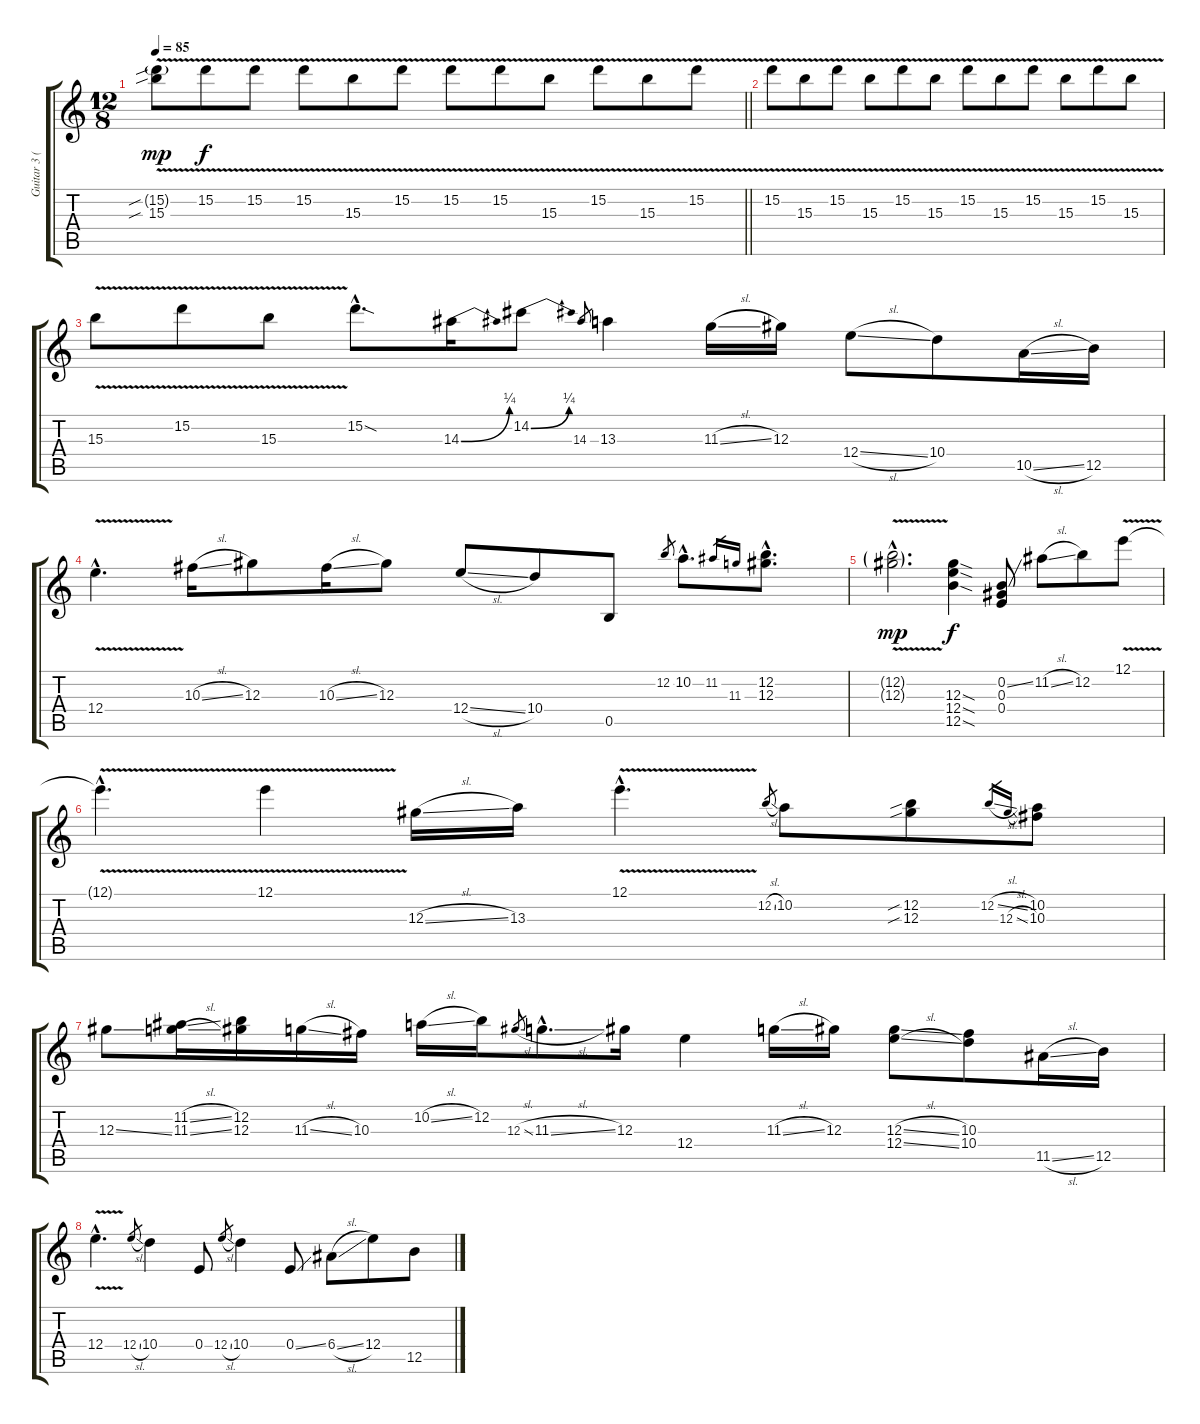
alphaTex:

\track ("Guitar 3 (Slide - Open E Tuning)" "Guitar 3 (") {instrument overdrivenguitar}
\staff {score tabs}
\tuning (E4 B3 Ab3 E3 B2 E2) {hide}
\ts (12 8)
\tempo 85
\clef g2
\barLineRight lightlight
\ks c
(15.2{v sib g} 15.3{v sib}).8{dy mp} 15.2{v}.8{dy f} 15.2{v}.8 15.2{v}.8 15.3{v}.8 15.2{v}.8 15.2{v}.8 15.2{v}.8 15.3{v}.8 15.2{v}.8 15.3{v}.8 15.2{v}.8 |
15.2{v}.8 15.3{v}.8 15.2{v}.8 15.3{v}.8 15.2{v}.8 15.3{v}.8 15.2{v}.8 15.3{v}.8 15.2{v}.8 15.3{v}.8 15.2{v}.8 15.3{v}.8 |
15.3{v}.8 15.2{v}.8 15.3{v}.8 15.2{sod hac}.8{d} 14.3{be (bend 0 0 60 1)}.16 14.2{be (bend 0 0 60 1)}.8 14.3.8{gr} 13.3.4 11.3{sl}.16 12.3.16 12.4{sl}.8 10.4.8 10.5{sl}.16 12.5.16 |
12.4{v hac}.4{d} 10.3{sl}.16 12.3.8 10.3{sl}.16 12.3.8 12.4{sl}.8 10.4.8 0.5.8 12.2.8{gr} 10.2{hac}.8{d} 11.2.16{gr} 11.3.16{gr} (12.2{hac} 12.3{hac}).8{d} |
(12.2{v g hac} 12.3{v g hac}).2{d dy mp} (12.3{sod} 12.4{sod} 12.5{sod}).4{dy f} (0.2{ss} 0.3 0.4).8 11.2{sl}.8 12.2.8 12.1{v}.8 |
12.1{hac t}.4{d} 12.1{v}.4 12.3{sl}.16 13.3.16 12.1{v hac}.4{d} 12.2{sl}.8{gr} 10.2.8 (12.2{sib} 12.3{sib}).8 12.2{sl}.16{gr} 12.3{sl}.16{gr} (10.2 10.3).8 |
12.3{ss}.8 (11.2{sl} 11.3{sl}).16 (12.2 12.3).16 11.3{sl}.16 10.3.16 10.2{sl}.16 12.2.16 12.3{sl}.8{gr} 11.3{sl hac}.8{d} 12.3.16 12.4.4 11.3{sl}.16 12.3.16 (12.3{sl} 12.4{sl}).8 (10.3 10.4).8 11.5{sl}.16 12.5.16 |
12.4{v hac}.4{d} 12.4{sl}.8{gr} 10.4.4 0.4.8 12.4{sl}.8{gr} 10.4.4 0.4{ss}.8 6.4{sl}.8 12.4.8 12.5.8
